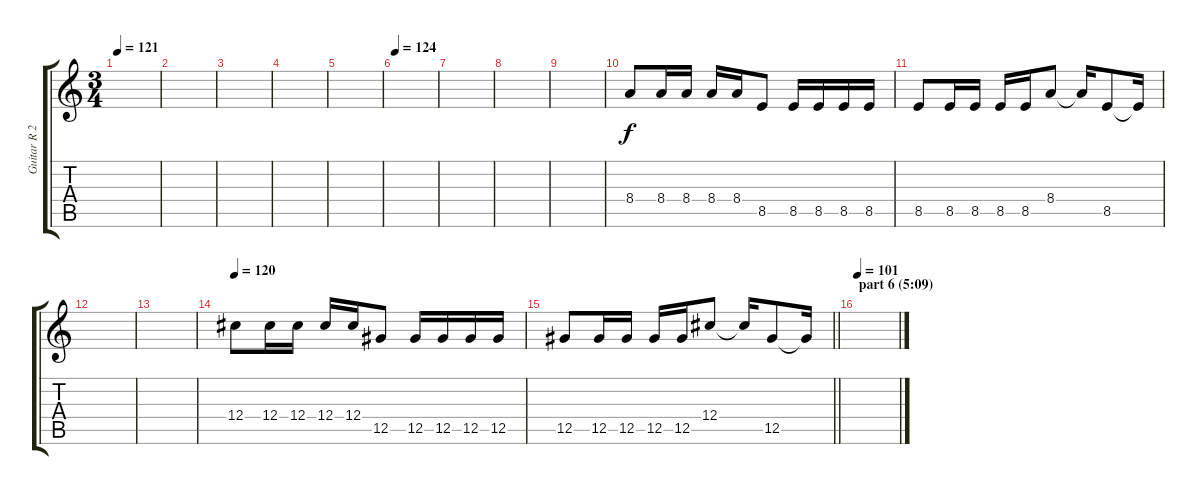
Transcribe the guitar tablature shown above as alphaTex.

\track ("Guitar R 2" "Guitar R 2") {instrument overdrivenguitar}
\staff {score tabs}
\tuning (Eb4 Bb3 Gb3 Db3 Ab2 Eb2) {hide}
\ts (3 4)
\tempo 121
\clef g2
\ks c
|
|
|
|
|
\tempo 124
|
|
|
|
8.4.8 8.4.16 8.4.16 8.4.16 8.4.16 8.5.8 8.5.16 8.5.16 8.5.16 8.5.16 |
8.5.8 8.5.16 8.5.16 8.5.16 8.5.16 8.4.8 8.4{t}.16 8.5.8 8.5{t}.16 |
|
|
\tempo 120
12.4.8 12.4.16 12.4.16 12.4.16 12.4.16 12.5.8 12.5.16 12.5.16 12.5.16 12.5.16 |
\barLineRight lightlight
12.5.8 12.5.16 12.5.16 12.5.16 12.5.16 12.4.8 12.4{t}.16 12.5.8 12.5{t}.16 |
\section ("" "part 6 (5:09)")
\tempo 101
